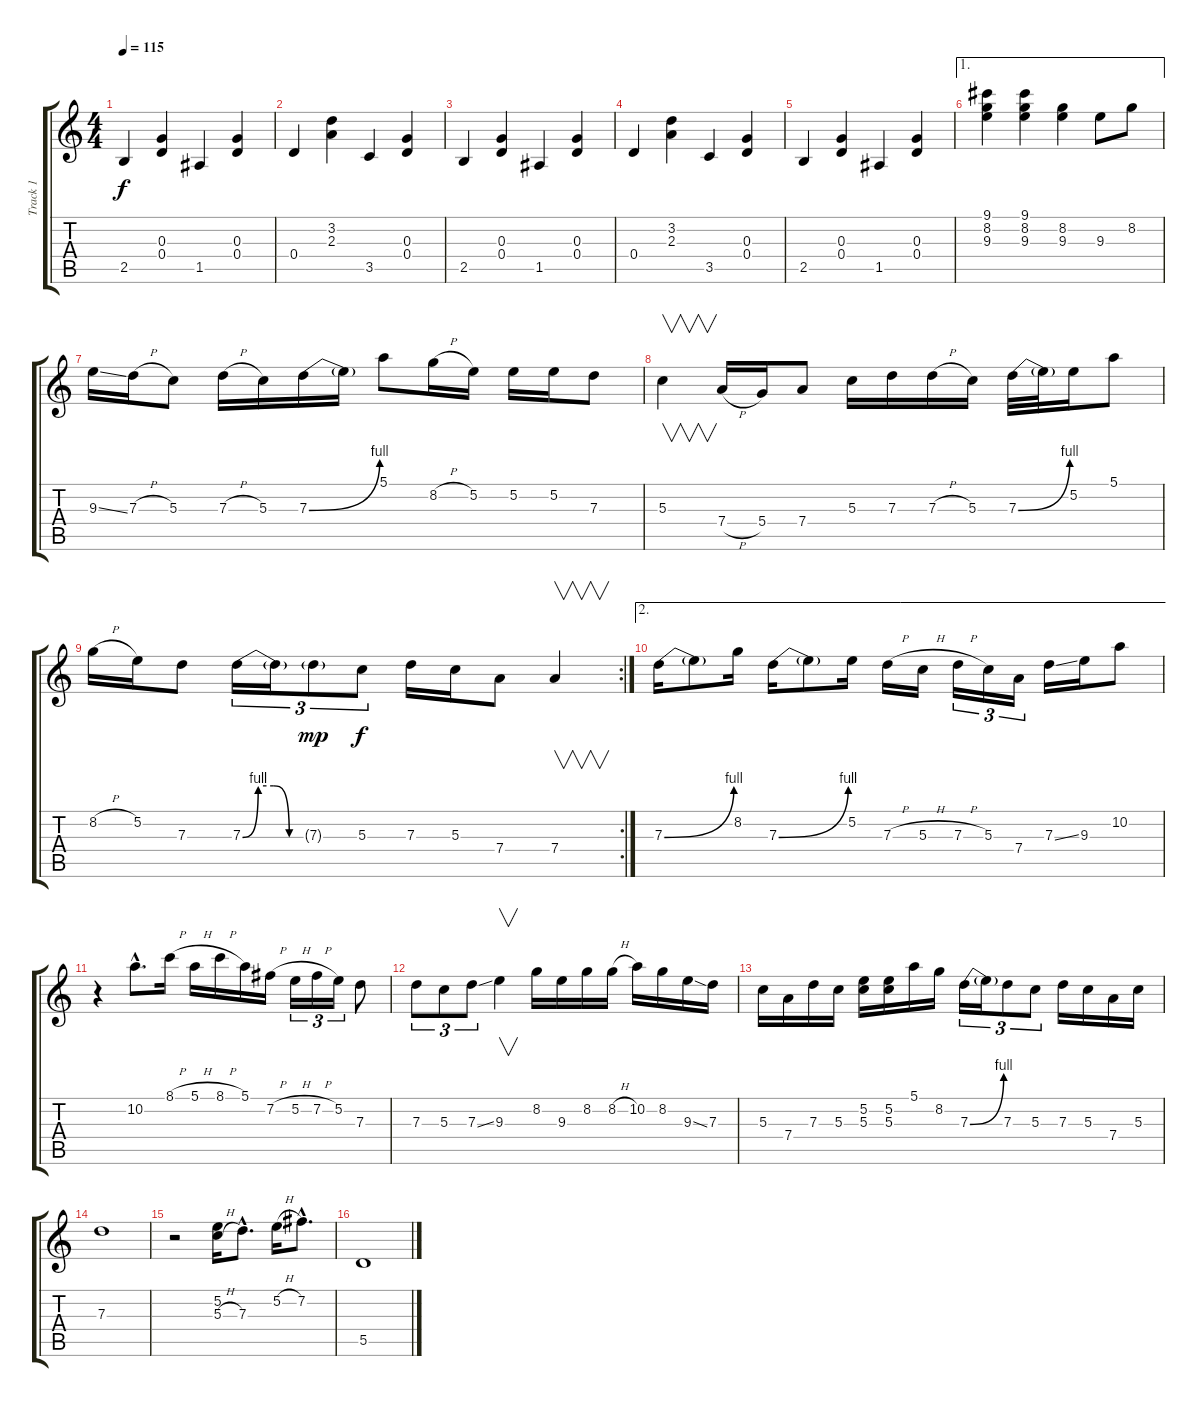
\track ("Track 1" "Track 1") {instrument electricguitarclean}
\staff {score tabs}
\tuning (E4 B3 G3 D3 A2 E2) {hide}
\ts (4 4)
\tempo 115
\clef g2
\ks c
2.5.4{dy f} (0.3 0.4).4 1.5.4 (0.3 0.4).4 |
0.4.4 (3.2 2.3).4 3.5.4 (0.3 0.4).4 |
2.5.4 (0.3 0.4).4 1.5.4 (0.3 0.4).4 |
0.4.4 (3.2 2.3).4 3.5.4 (0.3 0.4).4 |
2.5.4 (0.3 0.4).4 1.5.4 (0.3 0.4).4 |
\ae 1
(9.1 8.2 9.3).4 (9.1 8.2 9.3).4 (8.2 9.3).4 9.3.8 8.2.8 |
9.3{ss}.16 7.3{h}.16 5.3.8 7.3{h}.16 5.3.16 7.3{be (bend 0 0 60 4)}.16 7.3{t}.16 5.1.8 8.2{h}.16 5.2.16 5.2.16 5.2.16 7.3.8 |
5.3.4{v} 7.4{h}.16 5.4.16 7.4.8 5.3.16 7.3.16 7.3{h}.16 5.3.16 7.3{be (bend 0 0 60 4)}.32 7.3{t}.32 5.2.16 5.1.8 |
\rc 2
8.2{h}.16 5.2.16 7.3.8 7.3{be (custom 0 0 15 4 30 4 45 0 60 0)}.16{tu (3 2)} 7.3{t}.16{tu (3 2)} 7.3{g}.8{tu (3 2) dy mp} 5.3.8{tu (3 2) dy f} 7.3.16 5.3.16 7.4.8 7.4.4{v} |
\ae 2
7.3{be (bend 0 0 60 4)}.16 7.3{t}.8 8.2.16 7.3{be (bend 0 0 60 4)}.16 7.3{t}.8 5.2.16 7.3{h}.16 5.3{h}.16 7.3{h}.16{tu (3 2)} 5.3.16{tu (3 2)} 7.4.16{tu (3 2)} 7.3{ss}.16 9.3.16 10.2.8 |
r.4 10.2{hac}.8{d} 8.1{h}.16 5.1{h}.16 8.1{h}.16 5.1.16 7.2{h}.16 5.2{h}.16{tu (3 2)} 7.2{h}.16{tu (3 2)} 5.2.16{tu (3 2)} 7.3.8 |
7.3.8{tu (3 2)} 5.3.8{tu (3 2)} 7.3{ss}.8{tu (3 2)} 9.3.4{v} 8.2.16 9.3.16 8.2.16 8.2{h}.16 10.2.16 8.2.16 9.3{ss}.16 7.3.16 |
5.3.16 7.4.16 7.3.16 5.3.16 (5.2 5.3).16 (5.2 5.3).16 5.1.16 8.2.16 7.3{be (bend 0 0 60 4)}.16{tu (3 2)} 7.3{t}.16{tu (3 2)} 7.3.8{tu (3 2)} 5.3.8{tu (3 2)} 7.3.16 5.3.16 7.4.16 5.3.16 |
7.3.1 |
r.2 (5.2 5.3{h}).16 7.3{hac}.8{d} 5.2{h}.16 7.2{hac}.8{d} |
5.5.1
